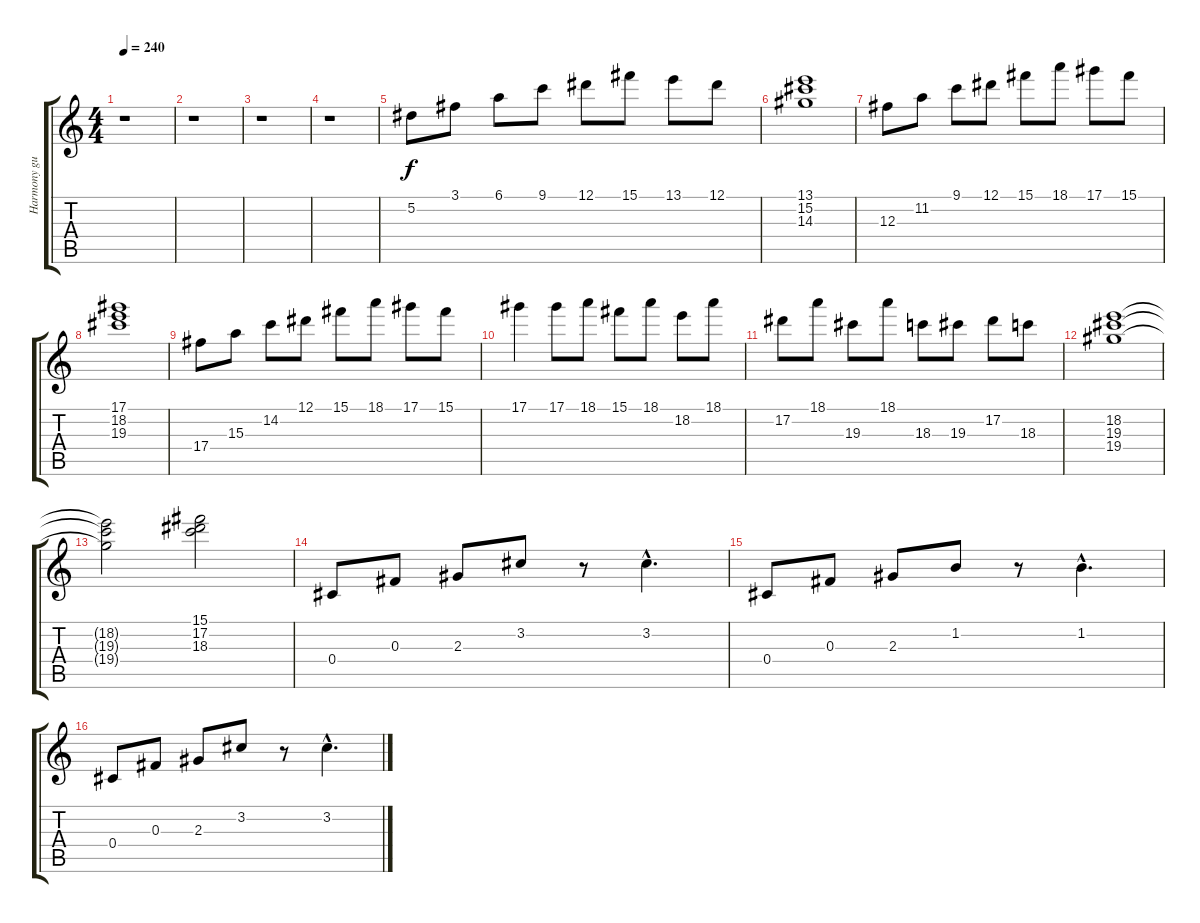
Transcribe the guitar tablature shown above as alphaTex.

\track ("Harmony guitar" "Harmony gu") {instrument distortionguitar}
\staff {score tabs}
\tuning (Eb4 Bb3 Gb3 Db3 Ab2 Eb2) {hide}
\ts (4 4)
\tempo 240
\clef g2
\ks c
r.1{dy f} |
r.1 |
r.1 |
r.1 |
5.2.8 3.1.8 6.1.8 9.1.8 12.1.8 15.1.8 13.1.8 12.1.8 |
(13.1 15.2 14.3).1 |
12.3.8 11.2.8 9.1.8 12.1.8 15.1.8 18.1.8 17.1.8 15.1.8 |
(17.1 18.2 19.3).1 |
17.4.8 15.3.8 14.2.8 12.1.8 15.1.8 18.1.8 17.1.8 15.1.8 |
17.1.4 17.1.8 18.1.8 15.1.8 18.1.8 18.2.8 18.1.8 |
17.2.8 18.1.8 19.3.8 18.1.8 18.3.8 19.3.8 17.2.8 18.3.8 |
(18.2 19.3 19.4).1 |
(18.2{t} 19.3{t} 19.4{t}).2 (15.1 17.2 18.3).2 |
0.4.8 0.3.8 2.3.8 3.2.8 r.8 3.2{hac}.4{d} |
0.4.8 0.3.8 2.3.8 1.2.8 r.8 1.2{hac}.4{d} |
0.4.8 0.3.8 2.3.8 3.2.8 r.8 3.2{hac}.4{d}
